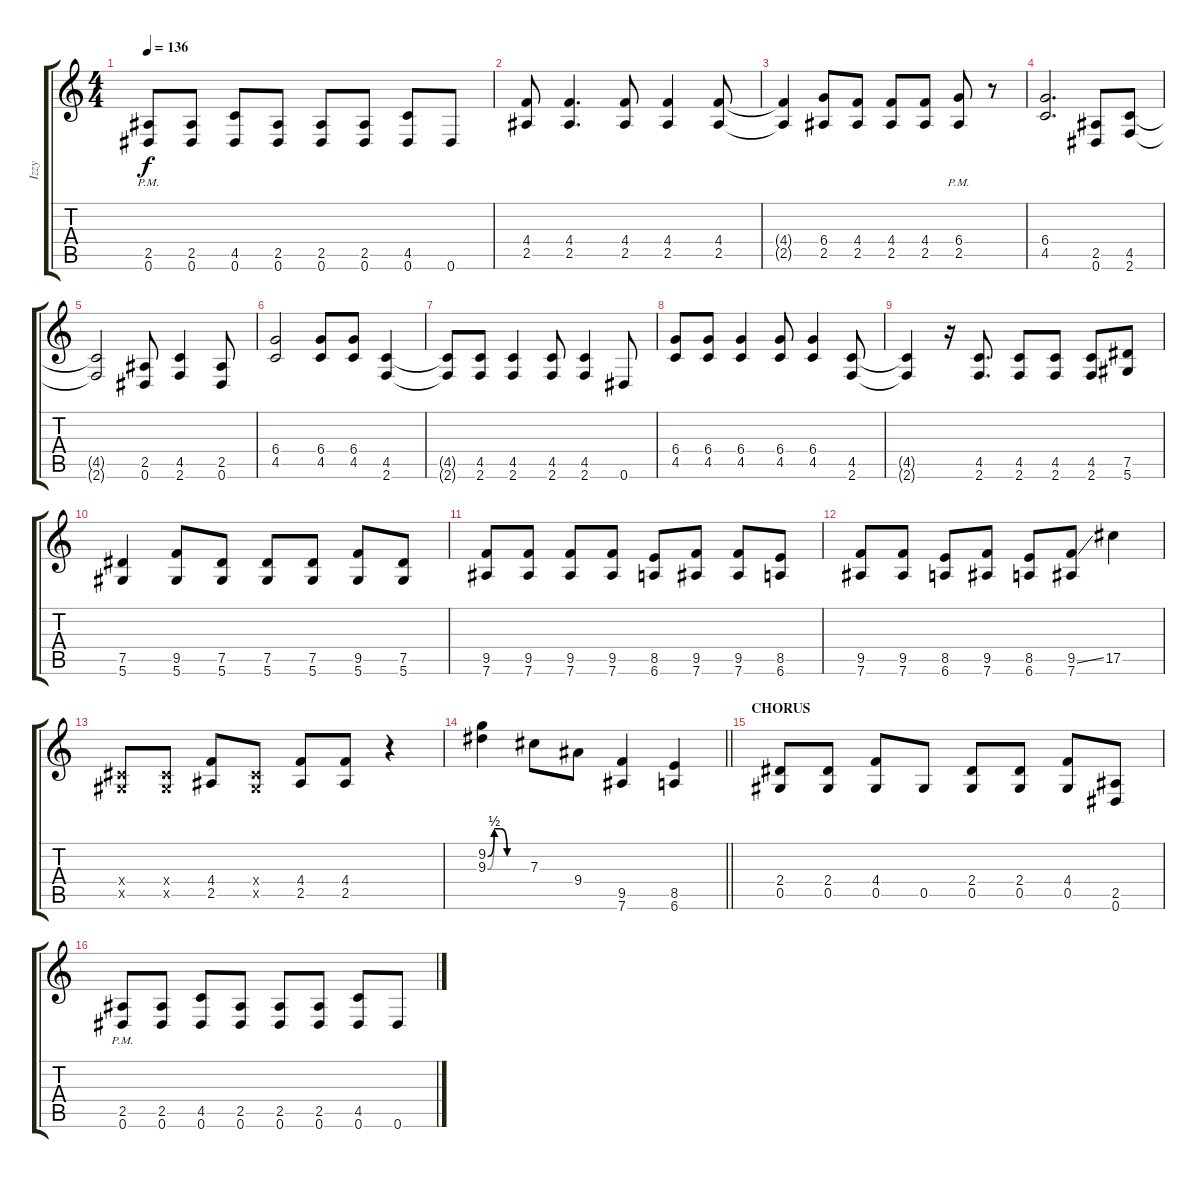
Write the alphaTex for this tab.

\track ("Izzy" "Izzy") {instrument overdrivenguitar}
\staff {score tabs}
\tuning (Eb4 Bb3 Gb3 Db3 Ab2 Eb2) {hide}
\ts (4 4)
\tempo 136
\clef g2
\ks c
(2.5{pm} 0.6{pm}).8{dy f} (2.5 0.6).8 (4.5 0.6).8 (2.5 0.6).8 (2.5 0.6).8 (2.5 0.6).8 (4.5 0.6).8 0.6.8 |
(4.4 2.5).8 (4.4 2.5).4{d} (4.4 2.5).8 (4.4 2.5).4 (4.4 2.5).8 |
(4.4{t} 2.5{t}).4 (6.4 2.5).8 (4.4 2.5).8 (4.4 2.5).8 (4.4 2.5).8 (6.4{pm} 2.5{pm}).8 r.8 |
(6.4 4.5).2{d} (2.5 0.6).8 (4.5 2.6).8 |
(4.5{t} 2.6{t}).2 (2.5 0.6).8 (4.5 2.6).4 (2.5 0.6).8 |
(6.4 4.5).2 (6.4 4.5).8 (6.4 4.5).8 (4.5 2.6).4 |
(4.5{t} 2.6{t}).8 (4.5 2.6).8 (4.5 2.6).4 (4.5 2.6).8 (4.5 2.6).4 0.6.8 |
(6.4 4.5).8 (6.4 4.5).8 (6.4 4.5).4 (6.4 4.5).8 (6.4 4.5).4 (4.5 2.6).8 |
(4.5{t} 2.6{t}).4 r.16 (4.5 2.6).8{d} (4.5 2.6).8 (4.5 2.6).8 (4.5 2.6).8 (7.5 5.6).8 |
(7.5 5.6).4 (9.5 5.6).8 (7.5 5.6).8 (7.5 5.6).8 (7.5 5.6).8 (9.5 5.6).8 (7.5 5.6).8 |
(9.5 7.6).8 (9.5 7.6).8 (9.5 7.6).8 (9.5 7.6).8 (8.5 6.6).8 (9.5 7.6).8 (9.5 7.6).8 (8.5 6.6).8 |
(9.5 7.6).8 (9.5 7.6).8 (8.5 6.6).8 (9.5 7.6).8 (8.5 6.6).8 (9.5{ss} 7.6).8 17.5.4 |
(0.4{x} 0.5{x}).8 (0.4{x} 0.5{x}).8 (4.4 2.5).8 (0.4{x} 0.5{x}).8 (4.4 2.5).8 (4.4 2.5).8 r.4 |
\barLineRight lightlight
(9.2{be (custom 0 0 10 2 20 2 30 0 60 0)} 9.3{be (custom 0 0 10 2 20 2 30 0 60 0)}).4 7.3.8 9.4.8 (9.5 7.6).4 (8.5 6.6).4 |
\section ("" "CHORUS")
(2.4 0.5).8 (2.4 0.5).8 (4.4 0.5).8 0.5.8 (2.4 0.5).8 (2.4 0.5).8 (4.4 0.5).8 (2.5 0.6).8 |
(2.5{pm} 0.6{pm}).8 (2.5 0.6).8 (4.5 0.6).8 (2.5 0.6).8 (2.5 0.6).8 (2.5 0.6).8 (4.5 0.6).8 0.6.8
